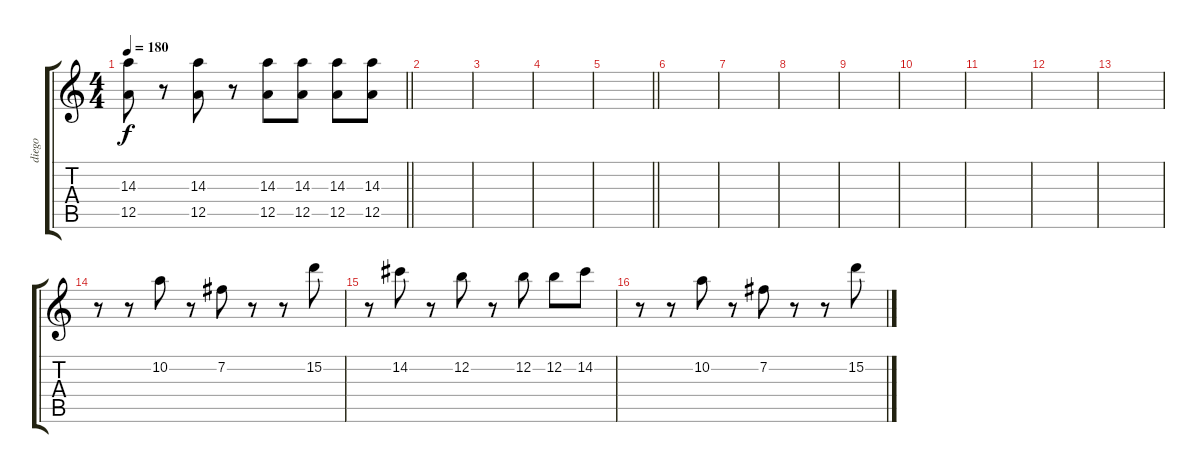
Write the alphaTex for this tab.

\track ("diego" "diego") {instrument distortionguitar}
\staff {score tabs}
\tuning (E4 B3 G3 D3 A2 D2) {hide}
\ts (4 4)
\tempo 180
\clef g2
\barLineRight lightlight
\ks c
(14.3 12.5).8{dy f} r.8 (14.3 12.5).8 r.8 (14.3 12.5).8 (14.3 12.5).8 (14.3 12.5).8 (14.3 12.5).8 |
|
|
|
\barLineRight lightlight
|
|
|
|
|
|
|
|
|
r.8 r.8 10.2.8 r.8 7.2.8 r.8 r.8 15.2.8 |
r.8 14.2.8 r.8 12.2.8 r.8 12.2.8 12.2.8 14.2.8 |
r.8 r.8 10.2.8 r.8 7.2.8 r.8 r.8 15.2.8
